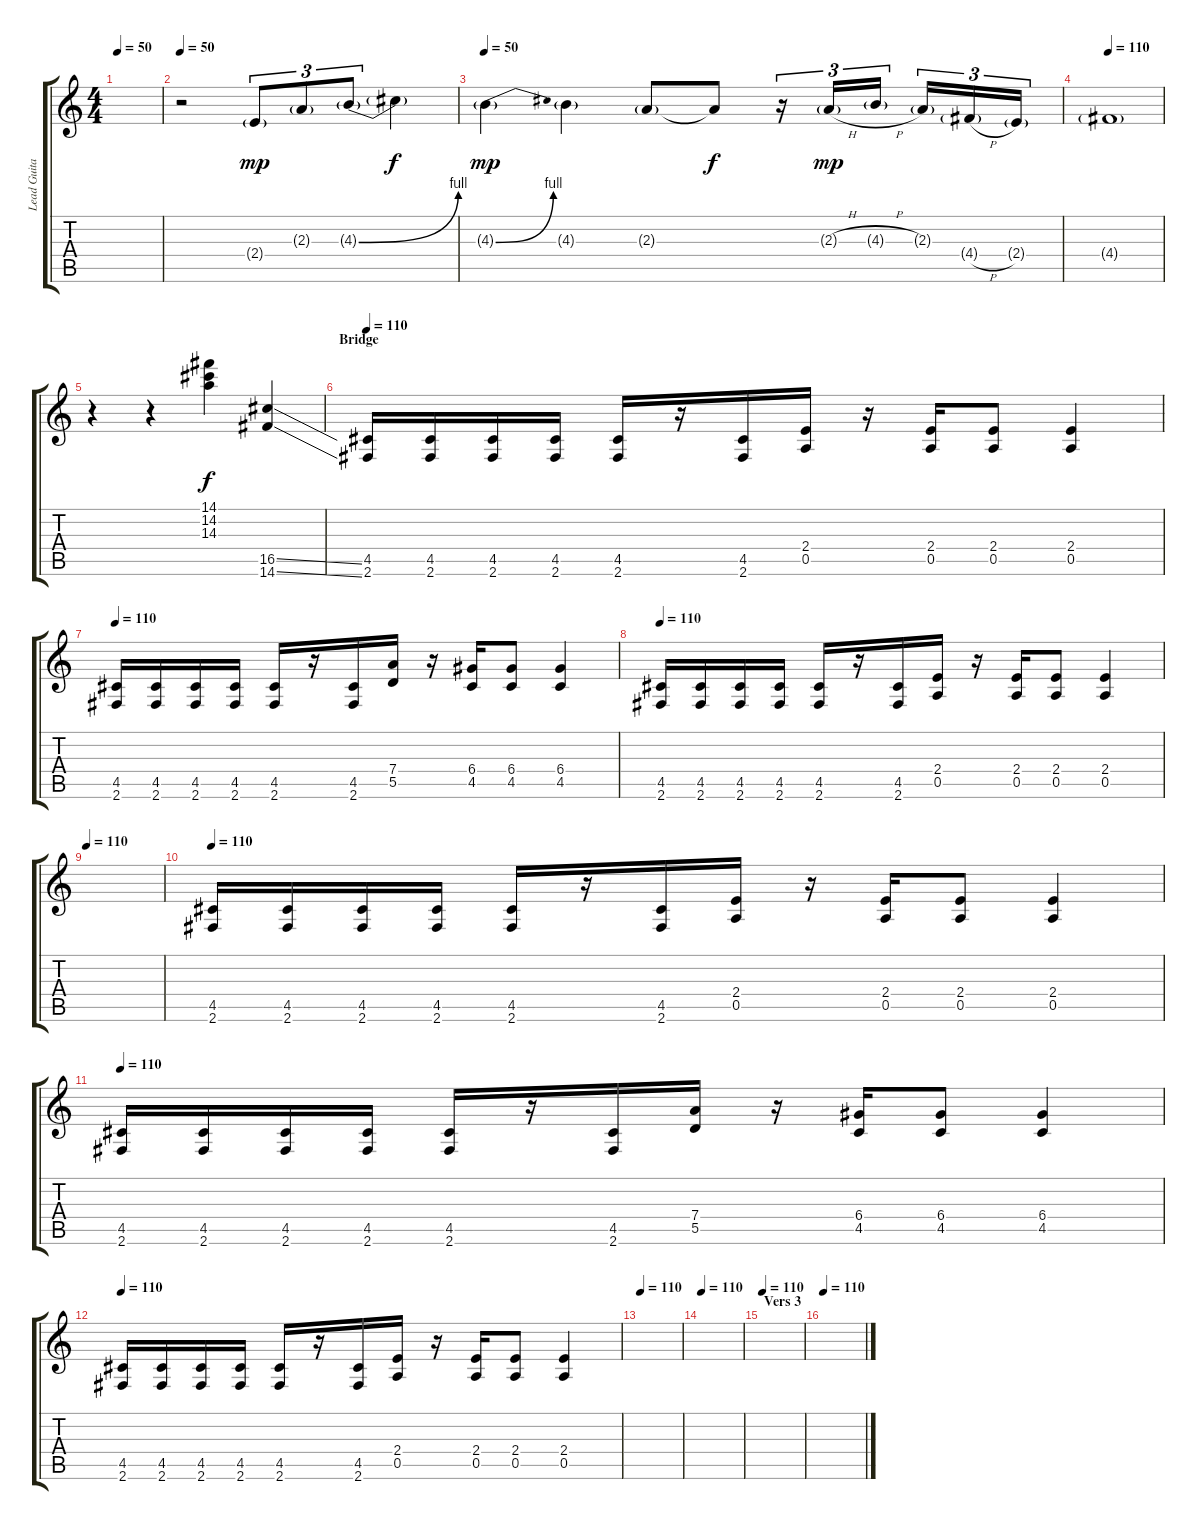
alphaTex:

\track ("Lead Guitar" "Lead Guita") {instrument distortionguitar}
\staff {score tabs}
\tuning (E4 B3 G3 D3 A2 E2) {hide}
\ts (4 4)
\tempo 50
\clef g2
\ks c
|
\tempo 50
r.2 2.4{g}.8{tu (3 2) dy mp instrument electricguitarjazz} 2.3{g}.8{tu (3 2)} 4.3{be (bend 0 0 60 4) g}.8{tu (3 2)} 4.3{t}.4{dy f} |
\tempo 50
4.3{be (bend 0 0 60 4) g}.4{dy mp} 4.3{g}.4 2.3{g}.8 2.3{t}.8{dy f} r.16{tu (3 2)} 2.3{h g}.16{tu (3 2) dy mp} 4.3{h g}.16{tu (3 2)} 2.3{g}.16{tu (3 2)} 4.4{h g}.16{tu (3 2)} 2.4{g}.16{tu (3 2)} |
\tempo 110
4.4{g}.1 |
r.4 r.4 (14.1 14.2 14.3).4{dy f instrument distortionguitar} (16.5{ss} 14.6{ss}).4 |
\section ("" "Bridge")
\tempo 110
(4.5 2.6).16 (4.5 2.6).16 (4.5 2.6).16 (4.5 2.6).16 (4.5 2.6).16 r.16 (4.5 2.6).16 (2.4 0.5).16 r.16 (2.4 0.5).16 (2.4 0.5).8 (2.4 0.5).4 |
\tempo 110
(4.5 2.6).16 (4.5 2.6).16 (4.5 2.6).16 (4.5 2.6).16 (4.5 2.6).16 r.16 (4.5 2.6).16 (7.4 5.5).16 r.16 (6.4 4.5).16 (6.4 4.5).8 (6.4 4.5).4 |
\tempo 110
(4.5 2.6).16 (4.5 2.6).16 (4.5 2.6).16 (4.5 2.6).16 (4.5 2.6).16 r.16 (4.5 2.6).16 (2.4 0.5).16 r.16 (2.4 0.5).16 (2.4 0.5).8 (2.4 0.5).4 |
\tempo 110
|
\tempo 110
(4.5 2.6).16 (4.5 2.6).16 (4.5 2.6).16 (4.5 2.6).16 (4.5 2.6).16 r.16 (4.5 2.6).16 (2.4 0.5).16 r.16 (2.4 0.5).16 (2.4 0.5).8 (2.4 0.5).4 |
\tempo 110
(4.5 2.6).16 (4.5 2.6).16 (4.5 2.6).16 (4.5 2.6).16 (4.5 2.6).16 r.16 (4.5 2.6).16 (7.4 5.5).16 r.16 (6.4 4.5).16 (6.4 4.5).8 (6.4 4.5).4 |
\tempo 110
(4.5 2.6).16 (4.5 2.6).16 (4.5 2.6).16 (4.5 2.6).16 (4.5 2.6).16 r.16 (4.5 2.6).16 (2.4 0.5).16 r.16 (2.4 0.5).16 (2.4 0.5).8 (2.4 0.5).4 |
\tempo 110
|
\tempo 110
|
\section ("" "Vers 3")
\tempo 110
|
\tempo 110
